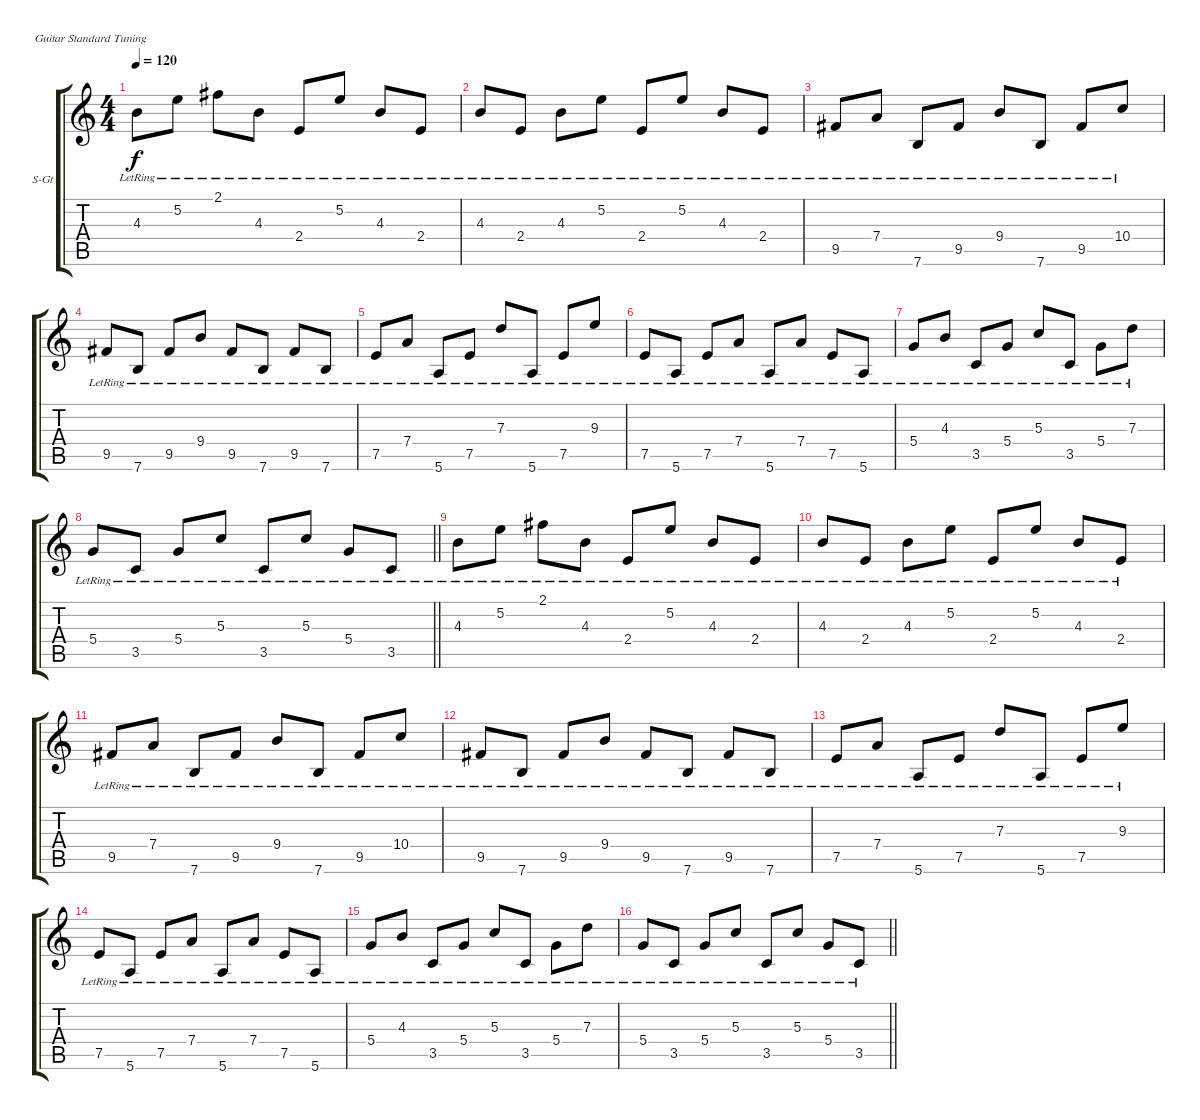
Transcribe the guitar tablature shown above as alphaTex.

\bracketExtendMode groupsimilarinstruments
\firstSystemTrackNameOrientation horizontal
\otherSystemsTrackNameOrientation horizontal
\track ("guitar acoustic (Anton Melichov)" "S-Gt") {instrument acousticguitarsteel}
\staff {score tabs}
\tuning (E4 B3 G3 D3 A2 E2)
\ts (4 4)
\tempo 120
\clef g2
\ks c
4.3{lr}.8{dy f} 5.2{lr}.8 2.1{lr}.8 4.3{lr}.8 2.4{lr}.8 5.2{lr}.8 4.3{lr}.8 2.4{lr}.8 |
4.3{lr}.8 2.4{lr}.8 4.3{lr}.8 5.2{lr}.8 2.4{lr}.8 5.2{lr}.8 4.3{lr}.8 2.4{lr}.8 |
9.5{lr}.8 7.4{lr}.8 7.6{lr}.8 9.5{lr}.8 9.4{lr}.8 7.6{lr}.8 9.5{lr}.8 10.4{lr}.8 |
9.5{lr}.8 7.6{lr}.8 9.5{lr}.8 9.4{lr}.8 9.5{lr}.8 7.6{lr}.8 9.5{lr}.8 7.6{lr}.8 |
7.5{lr}.8 7.4{lr}.8 5.6{lr}.8 7.5{lr}.8 7.3{lr}.8 5.6{lr}.8 7.5{lr}.8 9.3{lr}.8 |
7.5{lr}.8 5.6{lr}.8 7.5{lr}.8 7.4{lr}.8 5.6{lr}.8 7.4{lr}.8 7.5{lr}.8 5.6{lr}.8 |
5.4{lr}.8 4.3{lr}.8 3.5{lr}.8 5.4{lr}.8 5.3{lr}.8 3.5{lr}.8 5.4{lr}.8 7.3{lr}.8 |
\barLineRight lightlight
5.4{lr}.8 3.5{lr}.8 5.4{lr}.8 5.3{lr}.8 3.5{lr}.8 5.3{lr}.8 5.4{lr}.8 3.5{lr}.8 |
4.3{lr}.8 5.2{lr}.8 2.1{lr}.8 4.3{lr}.8 2.4{lr}.8 5.2{lr}.8 4.3{lr}.8 2.4{lr}.8 |
4.3{lr}.8 2.4{lr}.8 4.3{lr}.8 5.2{lr}.8 2.4{lr}.8 5.2{lr}.8 4.3{lr}.8 2.4{lr}.8 |
9.5{lr}.8 7.4{lr}.8 7.6{lr}.8 9.5{lr}.8 9.4{lr}.8 7.6{lr}.8 9.5{lr}.8 10.4{lr}.8 |
9.5{lr}.8 7.6{lr}.8 9.5{lr}.8 9.4{lr}.8 9.5{lr}.8 7.6{lr}.8 9.5{lr}.8 7.6{lr}.8 |
7.5{lr}.8 7.4{lr}.8 5.6{lr}.8 7.5{lr}.8 7.3{lr}.8 5.6{lr}.8 7.5{lr}.8 9.3{lr}.8 |
7.5{lr}.8 5.6{lr}.8 7.5{lr}.8 7.4{lr}.8 5.6{lr}.8 7.4{lr}.8 7.5{lr}.8 5.6{lr}.8 |
5.4{lr}.8 4.3{lr}.8 3.5{lr}.8 5.4{lr}.8 5.3{lr}.8 3.5{lr}.8 5.4{lr}.8 7.3{lr}.8 |
\barLineRight lightlight
5.4{lr}.8 3.5{lr}.8 5.4{lr}.8 5.3{lr}.8 3.5{lr}.8 5.3{lr}.8 5.4{lr}.8 3.5{lr}.8
